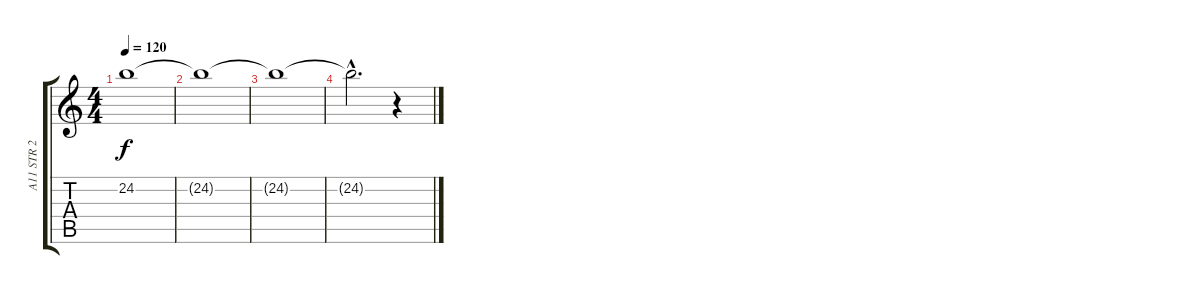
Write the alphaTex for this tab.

\track ("A11 STR 2" "A11 STR 2") {instrument stringensemble1}
\staff {score tabs}
\tuning (E4 B3 G3 D3 A2 E2) {hide}
\ts (4 4)
\tempo 120
\clef g2
\ks c
24.2.1{dy f} |
24.2{t}.1 |
24.2{t}.1 |
24.2{hac t}.2{d} r.4
